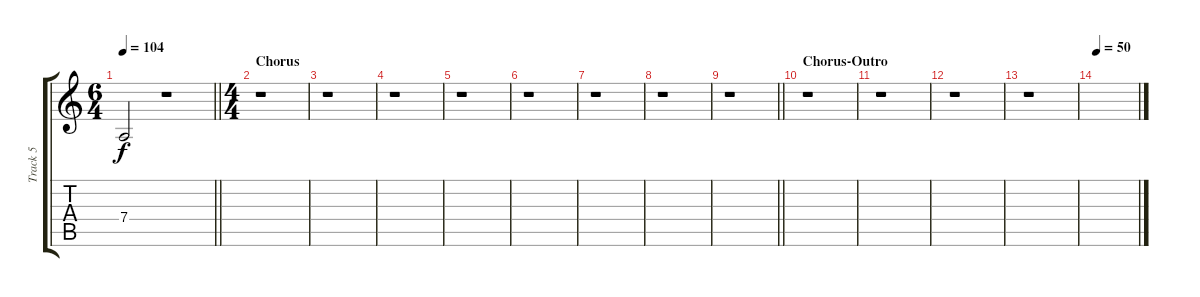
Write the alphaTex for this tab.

\track ("Track 5" "Track 5") {instrument drawbarorgan}
\staff {score tabs}
\tuning (E4 B3 G3 D3 A2 E2) {hide}
\ts (6 4)
\tempo 104
\clef g2
\barLineRight lightlight
\ks c
7.4{t}.2{dy f} r.1 |
\ts (4 4)
\section ("" "Chorus")
r.1 |
r.1 |
r.1 |
r.1 |
r.1 |
r.1 |
r.1 |
\barLineRight lightlight
r.1 |
\section ("" "Chorus-Outro")
r.1 |
r.1 |
r.1 |
r.1 |
\tempo 50
